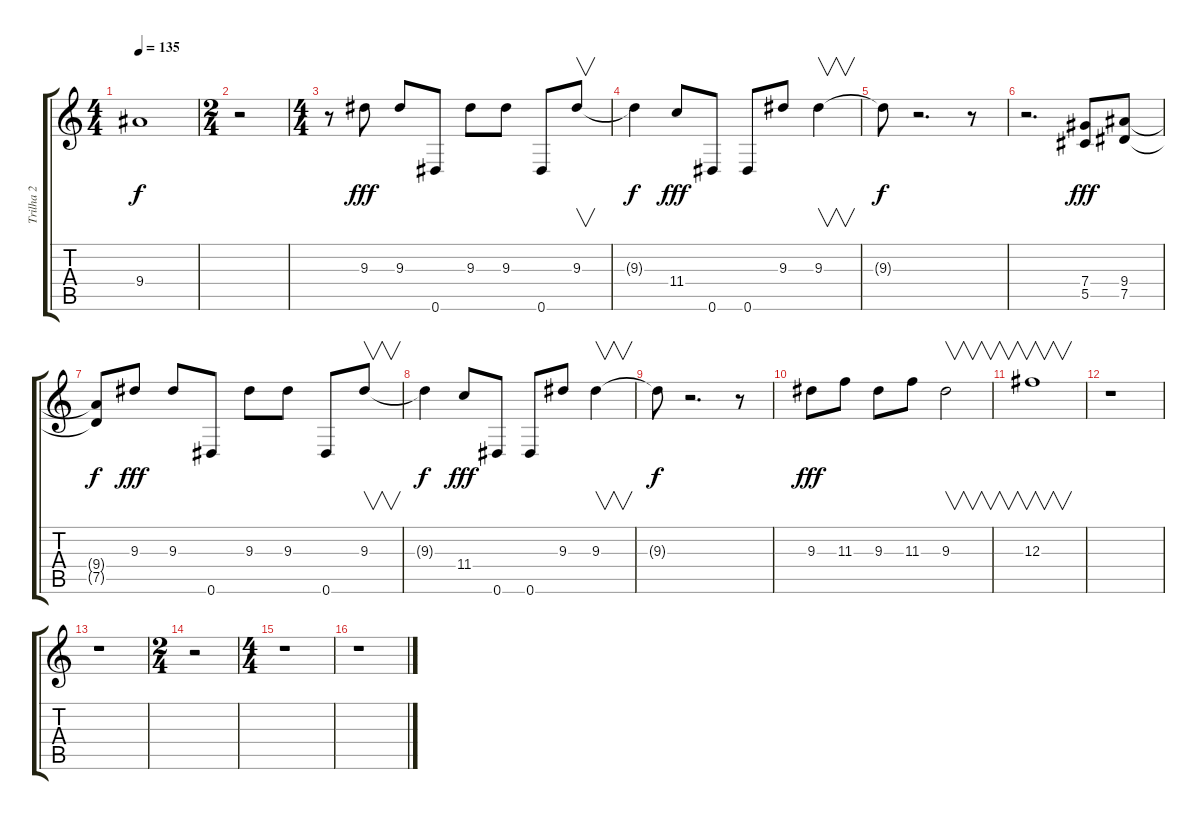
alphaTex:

\track ("Trilha 2" "Trilha 2") {instrument overdrivenguitar}
\staff {score tabs}
\tuning (Eb4 Bb3 Gb3 Db3 Ab2 Eb2) {hide}
\ts (4 4)
\tempo 135
\clef g2
\ks c
9.4{t}.1{dy f} |
\ts (2 4)
r.2 |
\ts (4 4)
r.8 9.3.8{dy fff} 9.3.8 0.6.8 9.3.8 9.3.8 0.6.8 9.3.8{v} |
9.3{t}.4{dy f} 11.4.8{dy fff} 0.6.8 0.6.8 9.3.8 9.3.4{v} |
9.3{t}.8{dy f} r.2{d} r.8 |
r.2{d} (7.4 5.5).8{dy fff} (9.4 7.5).8 |
(9.4{t} 7.5{t}).8{dy f} 9.3.8{dy fff} 9.3.8 0.6.8 9.3.8 9.3.8 0.6.8 9.3.8{v} |
9.3{t}.4{dy f} 11.4.8{dy fff} 0.6.8 0.6.8 9.3.8 9.3.4{v} |
9.3{t}.8{dy f} r.2{d} r.8 |
9.3.8{dy fff} 11.3.8 9.3.8 11.3.8 9.3.2{v} |
12.3.1{v} |
r.1 |
r.1 |
\ts (2 4)
r.2 |
\ts (4 4)
r.1 |
r.1
